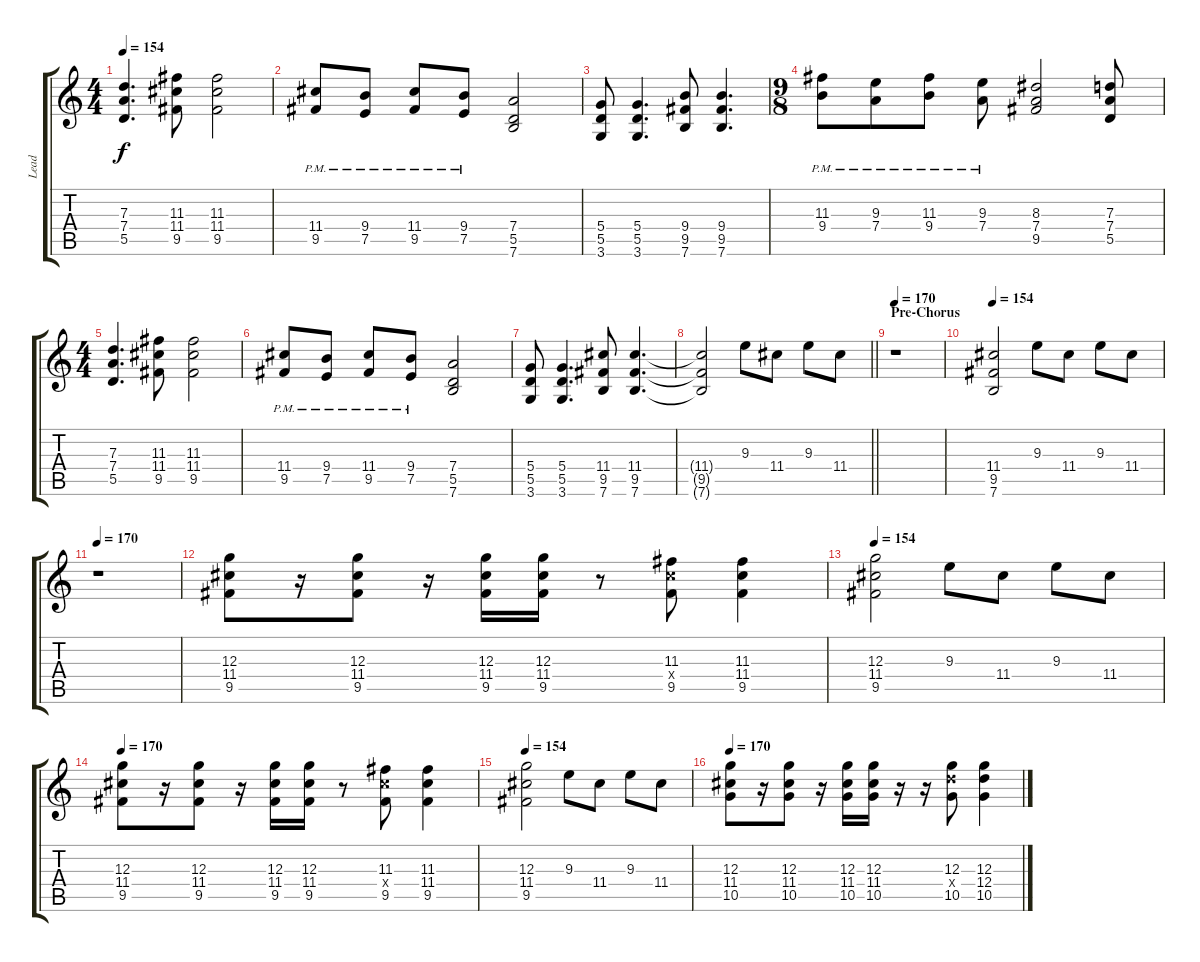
\track ("Lead" "Lead") {instrument distortionguitar}
\staff {score tabs}
\tuning (E4 B3 G3 D3 A2 E2) {hide}
\ts (4 4)
\tempo 154
\clef g2
\ks c
(7.3 7.4 5.5).4{d dy f} (11.3 11.4 9.5).8 (11.3 11.4 9.5).2 |
(11.4{pm} 9.5{pm}).8 (9.4{pm} 7.5{pm}).8 (11.4{pm} 9.5{pm}).8 (9.4{pm} 7.5{pm}).8 (7.4 5.5 7.6).2 |
(5.4 5.5 3.6).8 (5.4 5.5 3.6).4{d} (9.4 9.5 7.6).8 (9.4 9.5 7.6).4{d} |
\ts (9 8)
(11.3{pm} 9.4{pm}).8 (9.3{pm} 7.4{pm}).8 (11.3{pm} 9.4{pm}).8 (9.3{pm} 7.4{pm}).8 (8.3 7.4 9.5).2 (7.3 7.4 5.5).8 |
\ts (4 4)
(7.3 7.4 5.5).4{d} (11.3 11.4 9.5).8 (11.3 11.4 9.5).2 |
(11.4{pm} 9.5{pm}).8 (9.4{pm} 7.5{pm}).8 (11.4{pm} 9.5{pm}).8 (9.4{pm} 7.5{pm}).8 (7.4 5.5 7.6).2 |
(5.4 5.5 3.6).8 (5.4 5.5 3.6).4{d} (11.4 9.5 7.6).8 (11.4 9.5 7.6).4{d} |
\barLineRight lightlight
(11.4{t} 9.5{t} 7.6{t}).2 9.3.8 11.4.8 9.3.8 11.4.8 |
\section ("" "Pre-Chorus ")
\tempo 170
r.1 |
\tempo 154
(11.4 9.5 7.6).2 9.3.8 11.4.8 9.3.8 11.4.8 |
\tempo 170
r.1 |
(12.3 11.4 9.5).8 r.16 (12.3 11.4 9.5).8 r.16 (12.3 11.4 9.5).16 (12.3 11.4 9.5).16 r.8 (11.3 11.4{x} 9.5).8 (11.3 11.4 9.5).4 |
\tempo 154
(12.3 11.4 9.5).2 9.3.8 11.4.8 9.3.8 11.4.8 |
\tempo 170
(12.3 11.4 9.5).8 r.16 (12.3 11.4 9.5).8 r.16 (12.3 11.4 9.5).16 (12.3 11.4 9.5).16 r.8 (11.3 11.4{x} 9.5).8 (11.3 11.4 9.5).4 |
\tempo 154
(12.3 11.4 9.5).2 9.3.8 11.4.8 9.3.8 11.4.8 |
\tempo 170
(12.3 11.4 10.5).8 r.16 (12.3 11.4 10.5).8 r.16 (12.3 11.4 10.5).16 (12.3 11.4 10.5).16 r.16 r.16 (12.3 12.4{x} 10.5).8 (12.3 12.4 10.5).4
